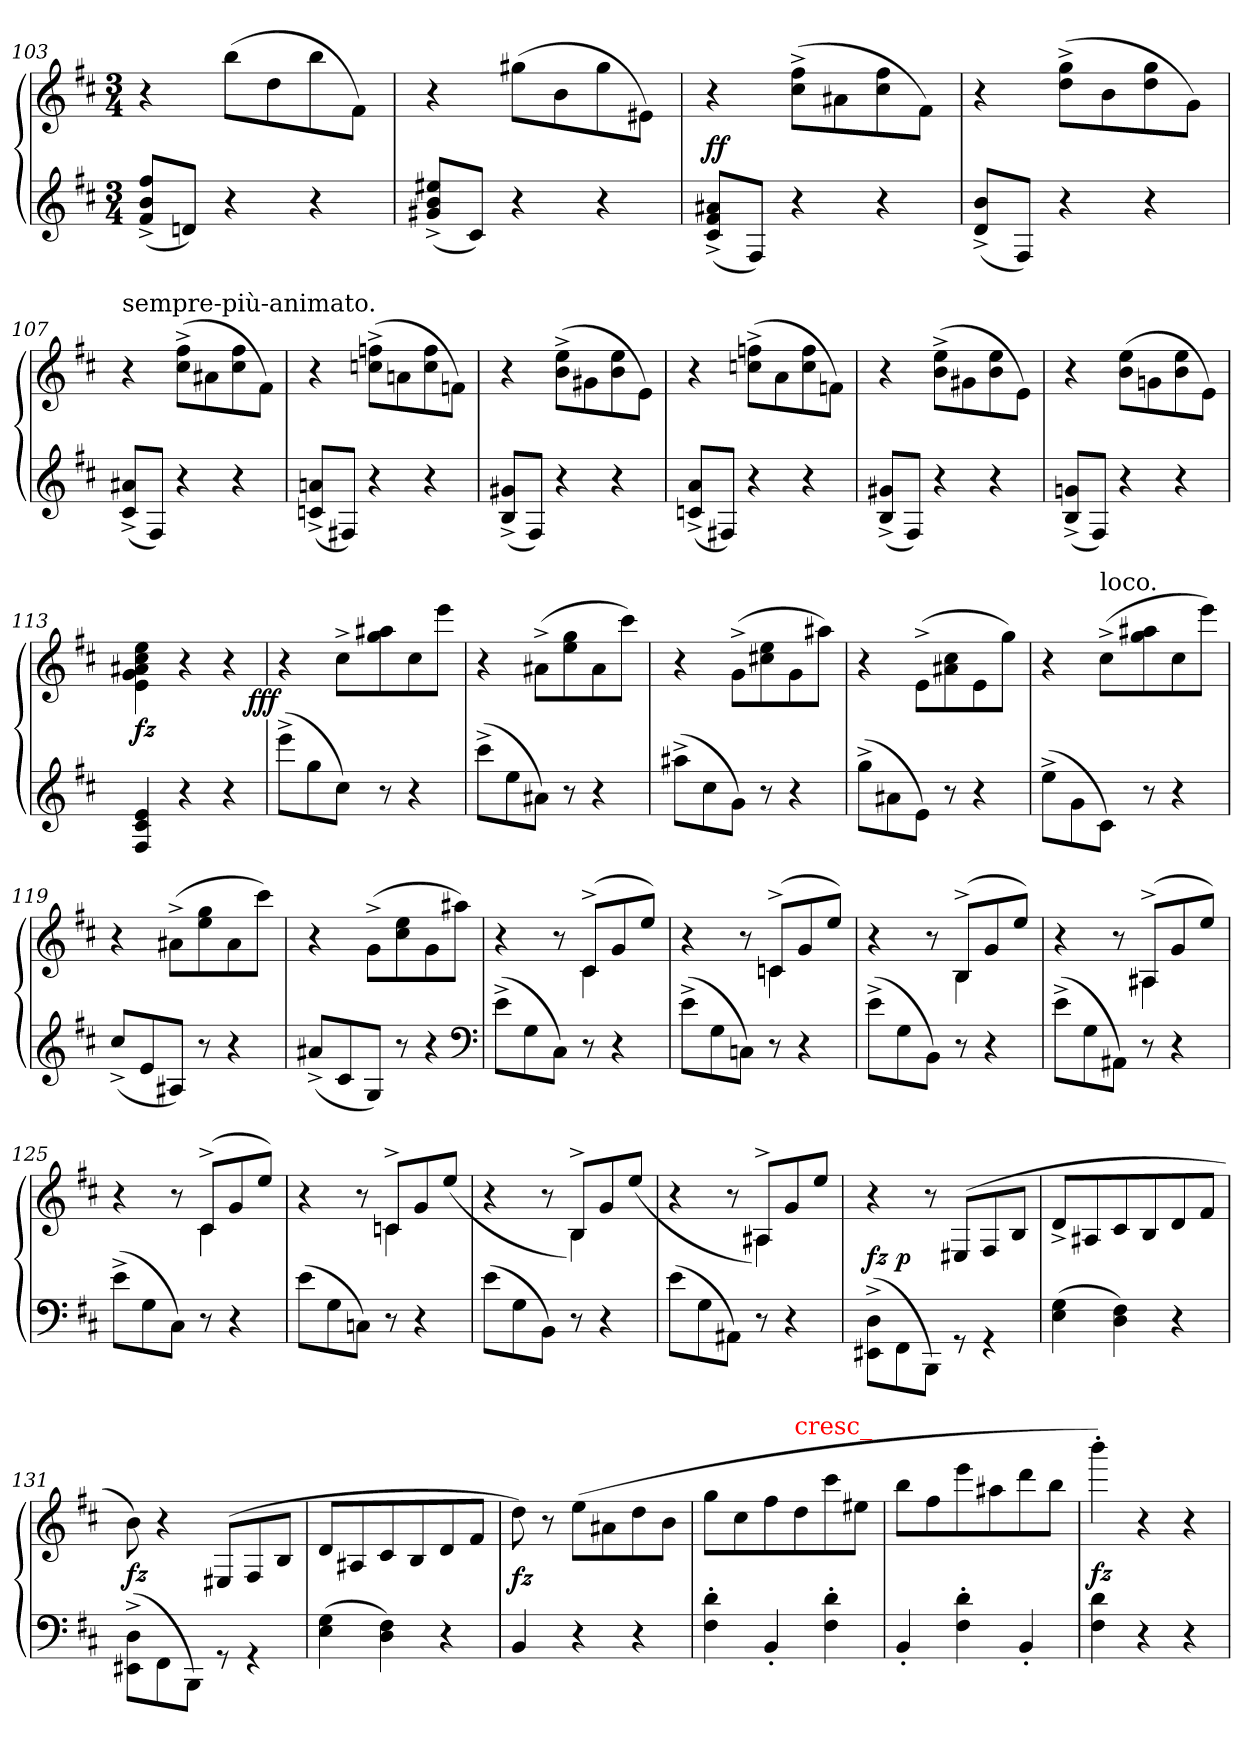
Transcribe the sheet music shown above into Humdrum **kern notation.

**kern	**kern	**dynam
*part1	*part1	*part1
*staff2	*staff1	*staff1/2
*clefG2	*clefG2	*
*k[f#c#]	*k[f#c#]	*
*M3/4	*M3/4	*
=103	=103	=103
(8ff#^> 8b^> 8f#^>L	4r	.
8dnJ)	.	.
4r	(8bbL	.
.	8dd	.
4r	8bb	.
.	8f#J)	.
=104	=104	=104
(8ee#X^> 8b^> 8g#X^>L	4r	.
8c#J)	.	.
4r	(>8gg#XL	.
.	8b	.
4r	8gg#	.
.	8e#XJ)	.
=105	=105	=105
(8a#X^> 8f#^> 8c#^>L	4r	ff
8F#J)	.	.
4r	(8ff#^< 8cc#^<L	.
.	8a#X	.
4r	8ff# 8cc#	.
.	8f#J)	.
=106	=106	=106
(8b^> 8d^>L	4r	.
8F#J)	.	.
4r	(>8gg^< 8dd^<L	.
.	8b	.
4r	8gg 8dd	.
.	8gJ)	.
=107	=107	=107
!	!LO:TX:a:t=sempre-più-animato.	!
(8a#X^> 8c#^>L	4r	.
8F#J)	.	.
4r	(8ff#^< 8cc#^<L	.
.	8a#X	.
4r	8ff# 8cc#	.
.	8f#J)	.
=108	=108	=108
(8an^> 8cn^>L	4r	.
8F#XJ)	.	.
4r	(8ffn^< 8ccn^<L	.
.	8an	.
4r	8ff 8cc	.
.	8fnJ)	.
=109	=109	=109
(8g#X^> 8B^>L	4r	.
8F#J)	.	.
4r	(8ee^<\ 8b^<\L	.
.	8g#X\	.
4r	8ee\ 8b\	.
.	8e\J)	.
=110	=110	=110
(8a^> 8cn^>L	4r	.
8F#XJ)	.	.
4r	(>8ffn^< 8ccn^<L	.
.	8a	.
4r	8ff 8cc	.
.	8fJ)	.
=111	=111	=111
(8g#X^> 8B^>L	4r	.
8F#J)	.	.
4r	(8ee^<\ 8b^<\L	.
.	8g#X\	.
4r	8ee\ 8b\	.
.	8e\J)	.
=112	=112	=112
(8gn^> 8B^>L	4r	.
8F#J)	.	.
4r	(8ee\ 8b\L	.
.	8gn\	.
4r	8ee\ 8b\	.
.	8e\J)	.
=113	=113	=113
4e 4c# 4F#	4ee\ 4cc#\ 4a#X\ 4g\ 4e\	fz
4r	4r	.
4r	4r	.
=114	=114	=114
!	!	!LO:DY:rj
(>8eee^<L	4r	fff
8gg	.	.
8cc#J)	8cc#^<L	.
8r	8aa#X 8gg	.
4r	8cc#	.
.	8eeeJ	.
=115	=115	=115
(8ccc#^<L	4r	.
8ee	.	.
8a#XJ)	(8a#X^<L	.
8r	8gg 8ee	.
4r	8a#	.
.	8ccc#J)	.
=116	=116	=116
(8aa#X^<L	4r	.
8cc#	.	.
8gJ)	(>8g^<L	.
8r	8ee 8cc#X	.
4r	8g	.
.	8aa#XJ)	.
=117	=117	=117
(>8gg^<L	4r	.
8a#X	.	.
8eJ)	(8e^<\L	.
8r	8cc#\ 8a#X\	.
4r	8e\	.
.	8gg\J)	.
=118	=118	=118
(>8ee^<\L	4r	.
8g\	.	.
!	!LO:TX:a:t=loco.	!
8c#\J)	(8cc#^<L	.
8r	8aa#X 8gg	.
4r	8cc#	.
.	8eeeJ)	.
=119	=119	=119
(<8cc#^>L	4r	.
8e	.	.
8A#XJ)	(8a#X^<L	.
8r	8gg 8ee	.
4r	8a#	.
.	8ccc#J)	.
=120	=120	=120
(8a#X^>L	4r	.
8c#	.	.
8GJ)	(>8g^<L	.
8r	8ee 8cc#	.
4r	8g	.
.	8aa#XJ)	.
*clefF4	*	*
=121	=121	=121
*	*^	*
(8e^<L	4r	4.ryy	.
8G	.	.	.
8C#J)	8r	.	.
8r	(<8c#^>L	4c#	.
4r	8g	.	.
.	8eeJ)	8ryy	.
=122	=122	=122	=122
(8e^<L	4r	4.ryy	.
8G	.	.	.
8CnJ)	8r	.	.
8r	(<8cn^>L	4cn	.
4r	8g	.	.
.	8eeJ)	8ryy	.
=123	=123	=123	=123
(8e^<L	4r	4.ryy	.
8G	.	.	.
8BBJ)	8r	.	.
8r	(<8B^>L	4B	.
4r	8g	.	.
.	8eeJ)	8ryy	.
=124	=124	=124	=124
(8e^<L	4r	4.ryy	.
8G	.	.	.
8AA#XJ)	8r	.	.
8r	(<8A#X^>L	4A#X	.
4r	8g	.	.
.	8eeJ)	8ryy	.
=125	=125	=125	=125
(8e^<L	4r	4.ryy	.
8G	.	.	.
8C#J)	8r	.	.
8r	(<8c#^>L	4c#	.
4r	8g	.	.
.	8eeJ)	8ryy	.
=126	=126	=126	=126
(8eL	4r	4.ryy	.
8G	.	.	.
8CnJ)	8r	.	.
8r	8cn^>L	4cn)	.
4r	8g	.	.
.	(<8eeJ	8ryy	.
=127	=127	=127	=127
(8eL	4r	4.ryy	.
8G	.	.	.
8BBJ)	8r	.	.
8r	8B^>L	4B)	.
4r	8g	.	.
.	(<8eeJ	8ryy	.
=128	=128	=128	=128
(8eL	4r	4.ryy	.
8G	.	.	.
8AA#XJ)	8r	.	.
8r	8A#X^>L	4A#X)	.
4r	8g	.	.
.	(<8eeJ	8ryy	.
=129	=129	=129	=129
(>8D^>\ 8EE#X^>\L	4r	8ryy	fz
8FF#\	.	2ryy	p
8BBB\J)	8r	.	.
8rGG	(>8E#XL	.	.
4rGG	8F#/	.	.
.	8B/J	8ryy	.
=130	=130	=130	=130
!	!LO:TX:a:color=red:t=P	!	!
*	*v	*v	*
(4G 4E	8d^<L	.
.	8A#X	.
4F# 4D)	8c#	.
.	8B	.
4r	8d	.
.	8f#J	.
=131	=131	=131
(>8D^<\ 8EE#X^<\L	8b)	fz
8FF#\	4r	.
8BBB\J)	.	.
8rGG	(>8E#XL	.
4rGG	8F#/	.
.	8B/J	.
=132	=132	=132
(4G 4E	8dL	.
.	8A#X	.
4F# 4D)	8c#	.
.	8B	.
4r	8d	.
.	8f#J	.
=133	=133	=133
4BB/	8dd)	fz
.	8r	.
4r	(8eeL	.
.	8a#X	.
4r	8dd	.
.	8bJ	.
=134	=134	=134
4d' 4F#'	8ggL	.
.	8cc#	.
4BB'</	8ff#	.
!	!LO:TX:a:color=red:t=cresc_	!
.	8dd	.
4d' 4F#'	8ccc#	.
.	8ee#XJ	.
=135	=135	=135
4BB'</	8bbL	.
.	8ff#	.
4d' 4F#'	8eee	.
.	8aa#X	.
4BB'</	8ddd	.
.	8bbJ	.
=136	=136	=136
4d 4F#	4bbb'>)	fz
4r	4r	.
4r	4r	.
=	=	=
*-	*-	*-
